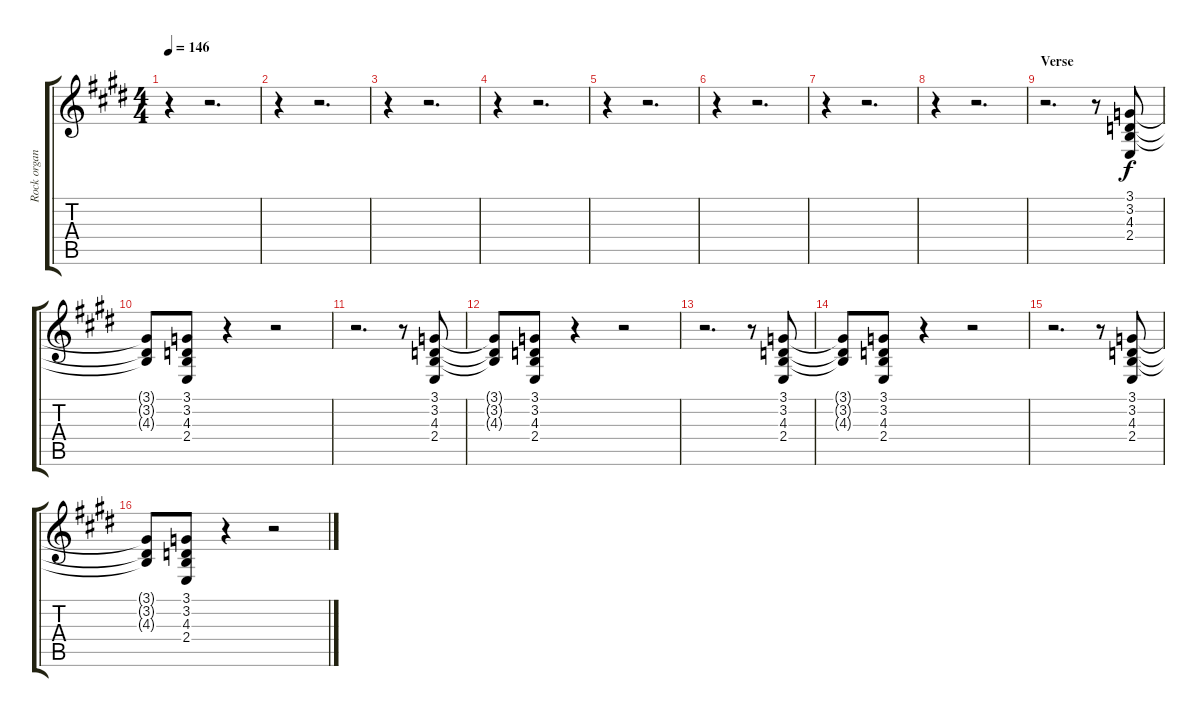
\track ("Rock organ" "Rock organ") {instrument drawbarorgan}
\staff {score tabs}
\tuning (E4 B3 G3 D3 A2 E2) {hide}
\ts (4 4)
\tempo 146
\clef g2
\ks e
r.4{dy f instrument drawbarorgan} r.2{d} |
r.4 r.2{d} |
r.4 r.2{d} |
r.4 r.2{d} |
r.4 r.2{d} |
r.4 r.2{d} |
r.4 r.2{d} |
r.4 r.2{d} |
\section ("" "Verse")
r.2{d} r.8 (3.1 3.2 4.3 2.4).8 |
(3.1{t} 3.2{t} 4.3{t}).8 (3.1 3.2 4.3 2.4).8 r.4 r.2 |
r.2{d} r.8 (3.1 3.2 4.3 2.4).8 |
(3.1{t} 3.2{t} 4.3{t}).8 (3.1 3.2 4.3 2.4).8 r.4 r.2 |
r.2{d} r.8 (3.1 3.2 4.3 2.4).8 |
(3.1{t} 3.2{t} 4.3{t}).8 (3.1 3.2 4.3 2.4).8 r.4 r.2 |
r.2{d} r.8 (3.1 3.2 4.3 2.4).8 |
(3.1{t} 3.2{t} 4.3{t}).8 (3.1 3.2 4.3 2.4).8 r.4 r.2
